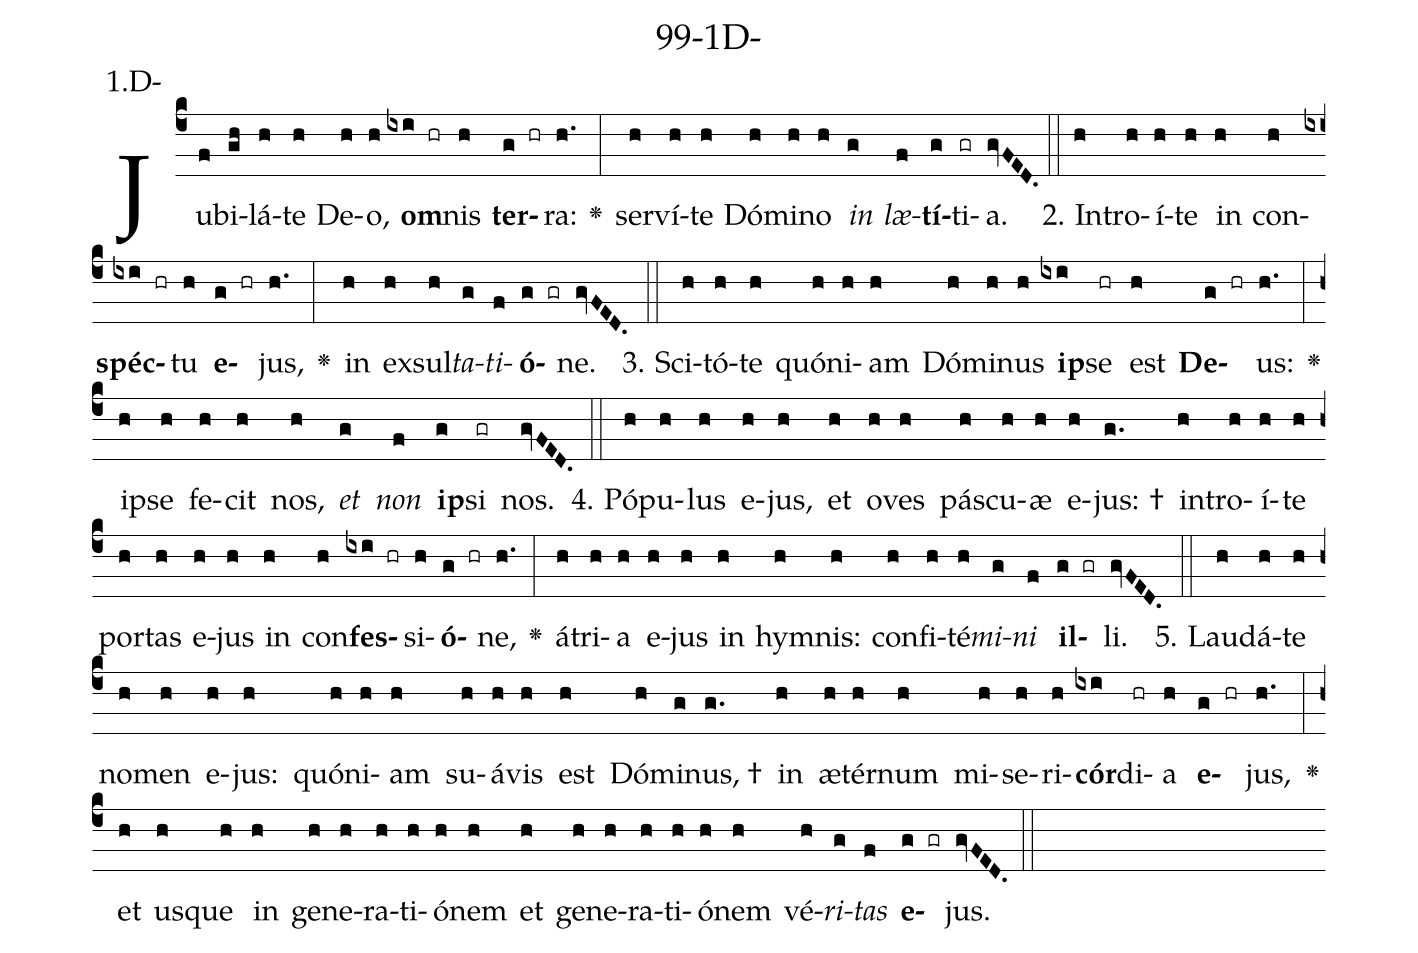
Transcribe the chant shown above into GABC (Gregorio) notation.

name: 99-1D-;
annotation: 1.D-;
%%
(c4)Ju(f)bi(gh)lá(h)te(h) De(h)o,(h) <b>om</b>(ixi hr)nis(h) <b>ter</b>(g hr)ra:(h.) <v>\greheightstar</v>(:) ser(h)ví(h)te(h) Dó(h)mi(h)no(h) <i>in</i>(g) <i>læ</i>(f)<b>tí</b>(g)ti(gr)a.(gvFED.) (::)
2. In(h)tro(h)í(h)te(h) in(h) con(h)<b>spéc</b>(ixi hr)tu(h) <b>e</b>(g hr)jus,(h.) <v>\greheightstar</v>(:) in(h) ex(h)sul(h)<i>ta</i>(g)<i>ti</i>(f)<b>ó</b>(g gr)ne.(gvFED.) (::)
3. Sci(h)tó(h)te(h) quón(h)i(h)am(h) Dó(h)mi(h)nus(h) <b>ip</b>(ixi)se(hr) est(h) <b>De</b>(g hr)us:(h.) <v>\greheightstar</v>(:) ip(h)se(h) fe(h)cit(h) nos,(h) <i>et</i>(g) <i>non</i>(f) <b>ip</b>(g)si(gr) nos.(gvFED.) (::)
4. Pó(h)pu(h)lus(h) e(h)jus,(h) et(h) o(h)ves(h) pás(h)cu(h)æ(h) e(h)jus: †(g.) in(h)tro(h)í(h)te(h) por(h)tas(h) e(h)jus(h) in(h) con(h)<b>fes</b>(ixi hr)si(h)<b>ó</b>(g hr)ne,(h.) <v>\greheightstar</v>(:) á(h)tri(h)a(h) e(h)jus(h) in(h) hym(h)nis:(h) con(h)fi(h)té(h)<i>mi</i>(g)<i>ni</i>(f) <b>il</b>(g gr)li.(gvFED.) (::)
5. Lau(h)dá(h)te(h) no(h)men(h) e(h)jus:(h) quón(h)i(h)am(h) su(h)á(h)vis(h) est(h) Dó(h)mi(g)nus, †(g.) in(h) æ(h)tér(h)num(h) mi(h)se(h)ri(h)<b>cór</b>(ixi)di(hr)a(h) <b>e</b>(g hr)jus,(h.) <v>\greheightstar</v>(:) et(h) us(h)que(h) in(h) ge(h)ne(h)ra(h)ti(h)ó(h)nem(h) et(h) ge(h)ne(h)ra(h)ti(h)ó(h)nem(h) vé(h)<i>ri</i>(g)<i>tas</i>(f) <b>e</b>(g gr)jus.(gvFED.) (::)
